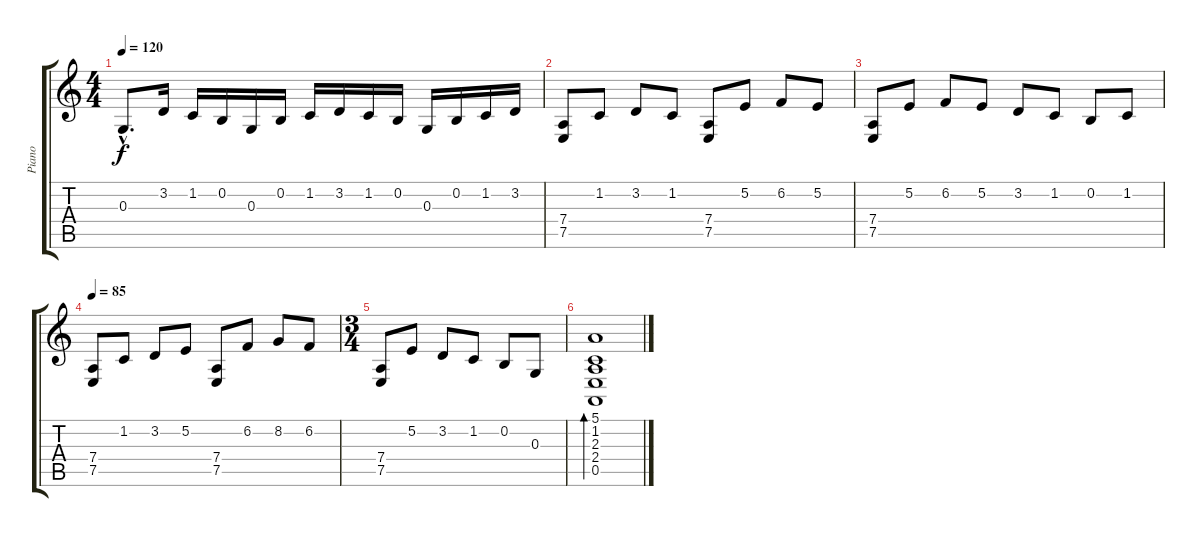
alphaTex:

\track ("Piano" "Piano") {instrument honkytonkpiano}
\staff {score tabs}
\tuning (E4 B3 G3 D3 A2 E2) {hide}
\ts (4 4)
\tempo 120
\clef g2
\ks c
0.3{hac}.8{d dy f} 3.2.16 1.2.16 0.2.16 0.3.16 0.2.16 1.2.16 3.2.16 1.2.16 0.2.16 0.3.16 0.2.16 1.2.16 3.2.16 |
(7.4 7.5).8 1.2.8 3.2.8 1.2.8 (7.4 7.5).8 5.2.8 6.2.8 5.2.8 |
(7.4 7.5).8 5.2.8 6.2.8 5.2.8 3.2.8 1.2.8 0.2.8 1.2.8 |
\tempo 85
(7.4 7.5).8 1.2.8 3.2.8 5.2.8 (7.4 7.5).8 6.2.8 8.2.8 6.2.8 |
\ts (3 4)
(7.4 7.5).8 5.2.8 3.2.8 1.2.8 0.2.8 0.3.8 |
(5.1 1.2 2.3 2.4 0.5).1{bd 480}
